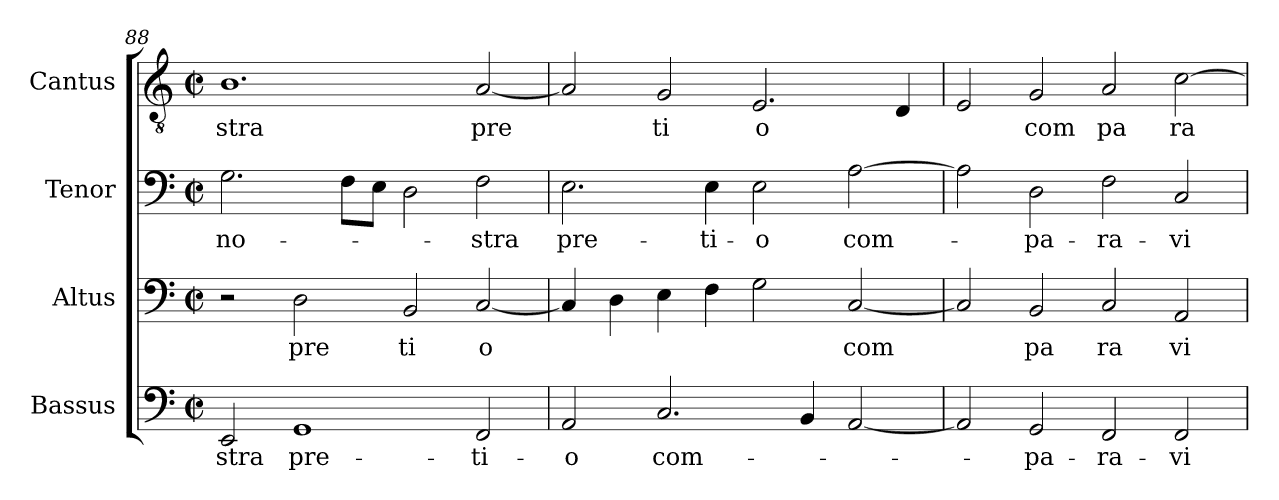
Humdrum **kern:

**kern	**text	**kern	**text	**kern	**text	**kern	**text
*part4	*part4	*part3	*part3	*part2	*part2	*part1	*part1
*staff4	*staff4	*staff3	*staff3	*staff2	*staff2	*staff1	*staff1
*I"Bassus	*	*I"Altus	*	*I"Tenor	*	*I"Cantus	*
*clefF4	*	*clefF4	*	*clefF4	*	*clefGv2	*
*	*	*	*	*	*	*k[]	*
*	*	*	*	*	*	*C:	*
*M2/2	*	*M2/2	*	*M2/2	*	*M2/2	*
*met(c|)	*	*met(c|)	*	*met(c|)	*	*met(c|)	*
=88	=88	=88	=88	=88	=88	=88	=88
!	!LO:LY:b:cj	!	!	!	!LO:LY:b:cj	!	!LO:LY:b:cj
2EE/	-stra	2r	.	2.G\	no-	1.B	stra
!	!LO:LY:b:cj	!	!LO:LY:b:cj	!	!	!	!
1GG	pre-	2D\	pre	.	.	.	.
.	.	.	.	8F\L	.	.	.
.	.	.	.	8E\J	.	.	.
!	!	!	!LO:LY:b:cj	!	!	!	!
.	.	2BB/	ti	2D\	.	.	.
!	!LO:LY:b:cj	!	!LO:LY:b:cj	!	!LO:LY:b:cj	!	!LO:LY:b
2FF/	-ti-	[<2C/	o	2F\	-stra	[<2A/	pre
=89	=89	=89	=89	=89	=89	=89	=89
!	!LO:LY:b:cj	!	!	!	!LO:LY:b:cj	!	!
2AA/	-o	4C/]	.	2.E\	pre-	2A/]	.
.	.	4D\	.	.	.	.	.
!	!LO:LY:b	!	!	!	!	!	!LO:LY:b:cj
2.C/	com-	4E\	.	.	.	2G/	ti
!	!	!	!	!	!LO:LY:b:cj	!	!
.	.	4F\	.	4E\	-ti-	.	.
!	!	!	!	!	!LO:LY:b:cj	!	!LO:LY:b:cj
.	.	2G\	.	2E\	-o	2.E/	o
4BB/	.	.	.	.	.	.	.
!	!	!	!LO:LY:b	!	!LO:LY:b	!	!
[<2AA/	.	[<2C/	com	[>2A\	com-	.	.
.	.	.	.	.	.	4D/	.
=90	=90	=90	=90	=90	=90	=90	=90
2AA/]	.	2C/]	.	2A\]	.	2E/	.
!	!LO:LY:b:cj	!	!LO:LY:b:cj	!	!LO:LY:b:cj	!	!LO:LY:b:cj
2GG/	-pa-	2BB/	pa	2D\	-pa-	2G/	com
!	!LO:LY:b:cj	!	!LO:LY:b:cj	!	!LO:LY:b:cj	!	!LO:LY:b:cj
2FF/	-ra-	2C/	ra	2F\	-ra-	2A/	pa
!	!LO:LY:b:cj	!	!LO:LY:b:cj	!	!LO:LY:b:cj	!	!LO:LY:b:cj
2FF/	-vi-	2AA/	vi	2C/	-vi-	[>2c\	ra
=	=	=	=	=	=	=	=
*-	*-	*-	*-	*-	*-	*-	*-
